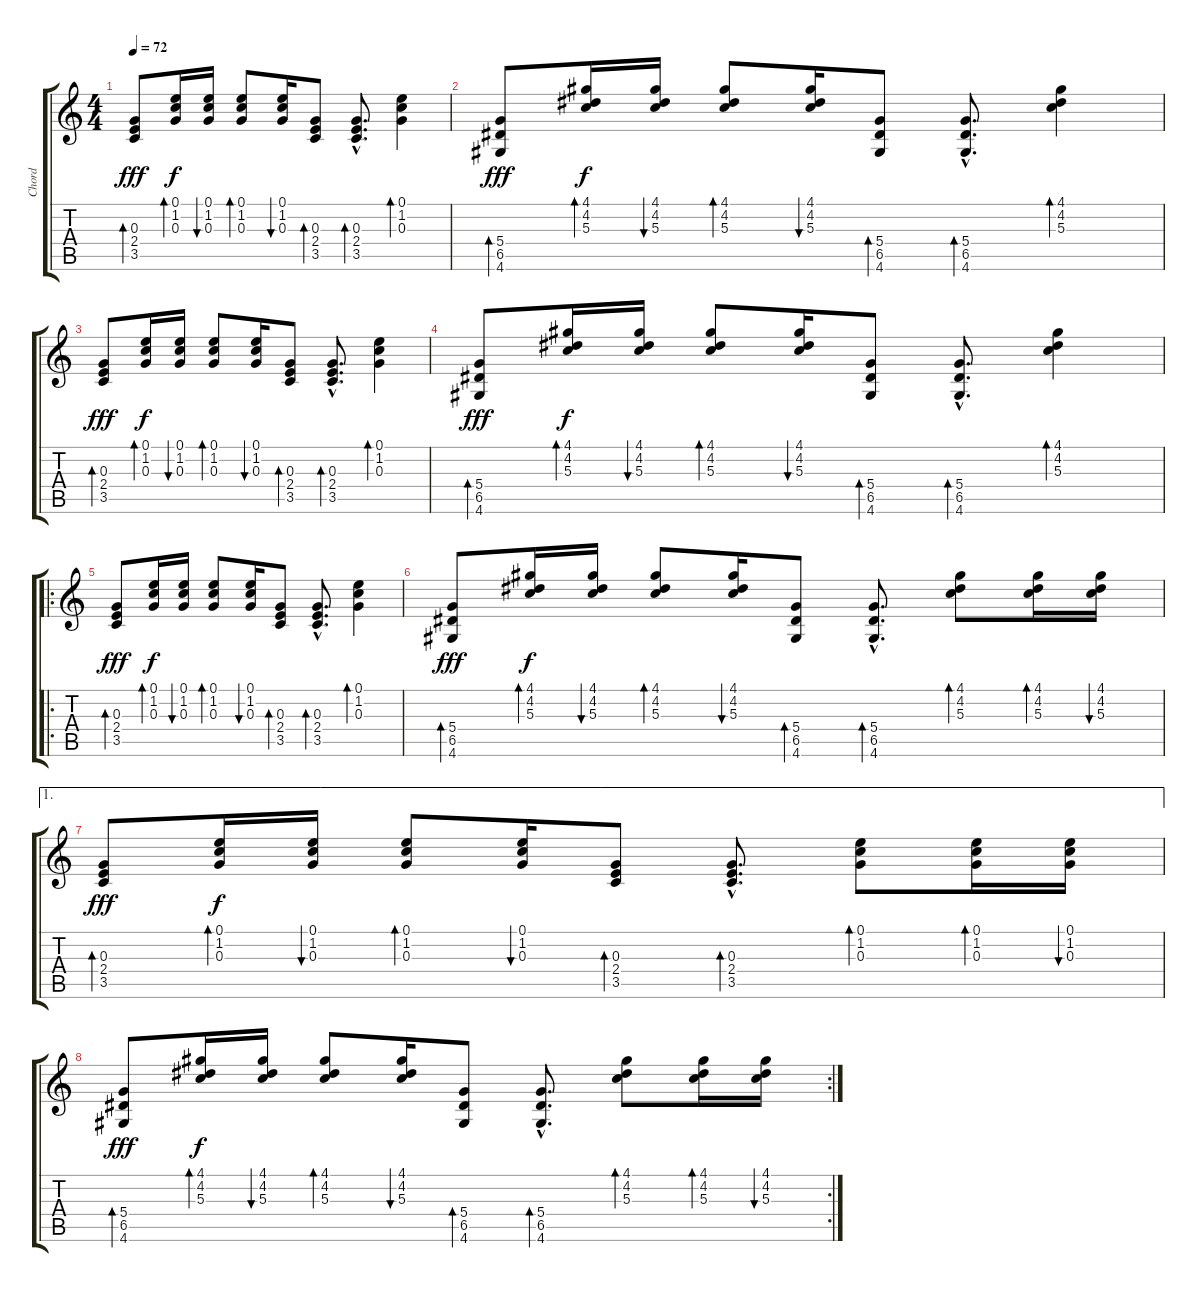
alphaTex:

\track ("Chord" "Chord") {instrument acousticguitarsteel}
\staff {score tabs}
\tuning (E4 B3 G3 D3 A2 E2) {hide}
\ts (4 4)
\tempo 72
\clef g2
\ks c
(0.3 2.4 3.5).8{bd 30 dy fff instrument acousticguitarsteel} (0.1 1.2 0.3).16{bd 30 dy f} (0.1 1.2 0.3).16{bu 30} (0.1 1.2 0.3).8{bd 30} (0.1 1.2 0.3).16{bu 30} (0.3 2.4 3.5).8{bd 30} (0.3{hac} 2.4{hac} 3.5{hac}).8{d bd 30} (0.1 1.2 0.3).4{bd 30} |
(5.4 6.5 4.6).8{bd 30 dy fff} (4.1 4.2 5.3).16{bd 30 dy f} (4.1 4.2 5.3).16{bu 30} (4.1 4.2 5.3).8{bd 30} (4.1 4.2 5.3).16{bu 30} (5.4 6.5 4.6).8{bd 30} (5.4{hac} 6.5{hac} 4.6{hac}).8{d bd 30} (4.1 4.2 5.3).4{bd 30} |
(0.3 2.4 3.5).8{bd 30 dy fff} (0.1 1.2 0.3).16{bd 30 dy f} (0.1 1.2 0.3).16{bu 30} (0.1 1.2 0.3).8{bd 30} (0.1 1.2 0.3).16{bu 30} (0.3 2.4 3.5).8{bd 30} (0.3{hac} 2.4{hac} 3.5{hac}).8{d bd 30} (0.1 1.2 0.3).4{bd 30} |
(5.4 6.5 4.6).8{bd 30 dy fff} (4.1 4.2 5.3).16{bd 30 dy f} (4.1 4.2 5.3).16{bu 30} (4.1 4.2 5.3).8{bd 30} (4.1 4.2 5.3).16{bu 30} (5.4 6.5 4.6).8{bd 30} (5.4{hac} 6.5{hac} 4.6{hac}).8{d bd 30} (4.1 4.2 5.3).4{bd 30} |
\ro
(0.3 2.4 3.5).8{bd 30 dy fff} (0.1 1.2 0.3).16{bd 30 dy f} (0.1 1.2 0.3).16{bu 30} (0.1 1.2 0.3).8{bd 30} (0.1 1.2 0.3).16{bu 30} (0.3 2.4 3.5).8{bd 30} (0.3{hac} 2.4{hac} 3.5{hac}).8{d bd 30} (0.1 1.2 0.3).4{bd 30} |
(5.4 6.5 4.6).8{bd 30 dy fff} (4.1 4.2 5.3).16{bd 30 dy f} (4.1 4.2 5.3).16{bu 30} (4.1 4.2 5.3).8{bd 30} (4.1 4.2 5.3).16{bu 30} (5.4 6.5 4.6).8{bd 30} (5.4{hac} 6.5{hac} 4.6{hac}).8{d bd 30} (4.1 4.2 5.3).8{bd 30} (4.1 4.2 5.3).16{bd 30} (4.1 4.2 5.3).16{bu 30} |
\ae 1
(0.3 2.4 3.5).8{bd 30 dy fff} (0.1 1.2 0.3).16{bd 30 dy f} (0.1 1.2 0.3).16{bu 30} (0.1 1.2 0.3).8{bd 30} (0.1 1.2 0.3).16{bu 30} (0.3 2.4 3.5).8{bd 30} (0.3{hac} 2.4{hac} 3.5{hac}).8{d bd 30} (0.1 1.2 0.3).8{bd 30} (0.1 1.2 0.3).16{bd 30} (0.1 1.2 0.3).16{bu 30} |
\rc 2
(5.4 6.5 4.6).8{bd 30 dy fff} (4.1 4.2 5.3).16{bd 30 dy f} (4.1 4.2 5.3).16{bu 30} (4.1 4.2 5.3).8{bd 30} (4.1 4.2 5.3).16{bu 30} (5.4 6.5 4.6).8{bd 30} (5.4{hac} 6.5{hac} 4.6{hac}).8{d bd 30} (4.1 4.2 5.3).8{bd 30} (4.1 4.2 5.3).16{bd 30} (4.1 4.2 5.3).16{bu 30}
